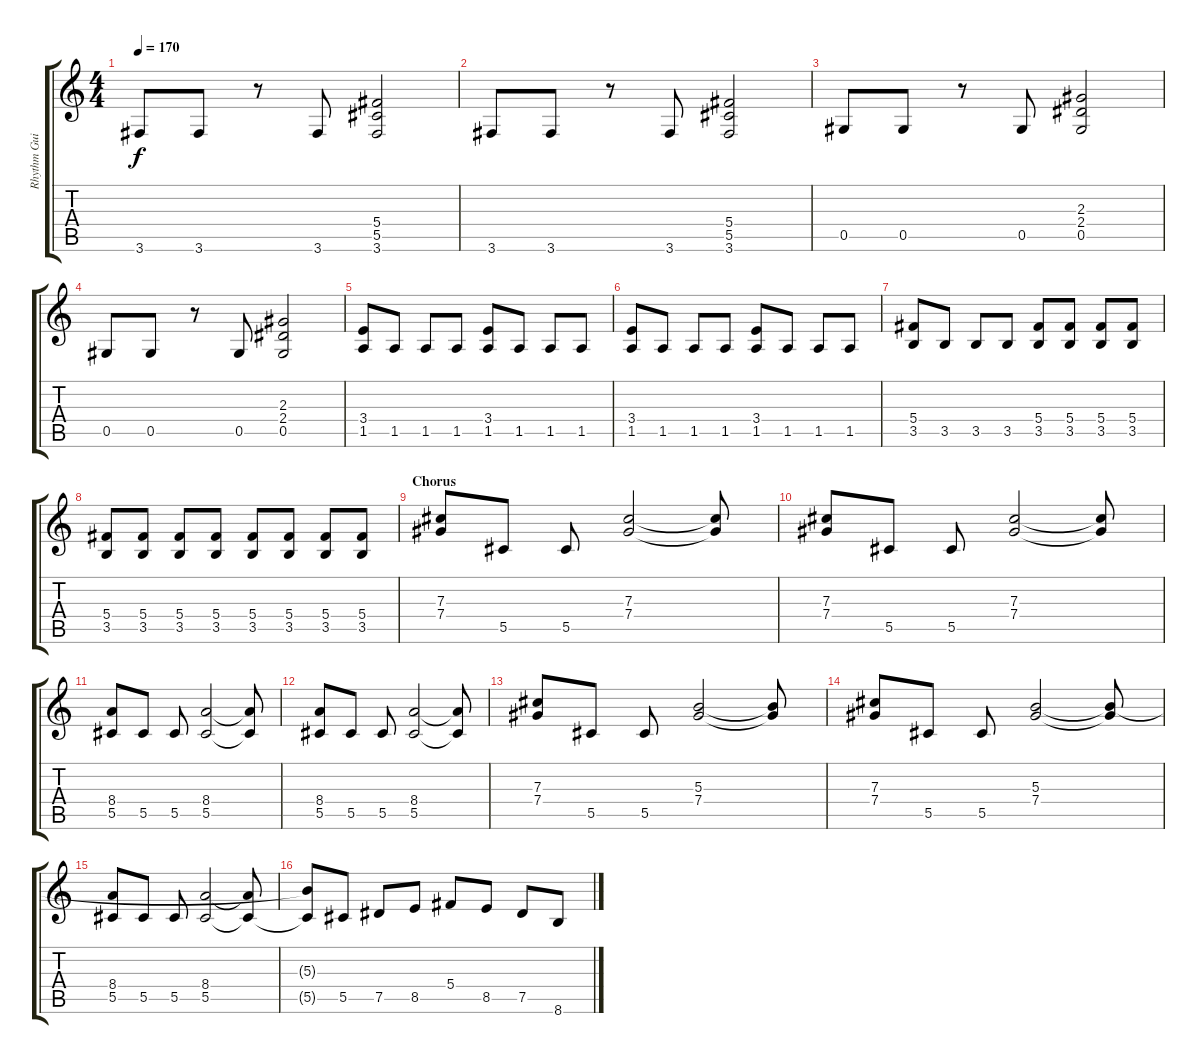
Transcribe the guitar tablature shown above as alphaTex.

\track ("Rhythm Guitar" "Rhythm Gui") {instrument distortionguitar}
\staff {score tabs}
\tuning (Eb4 Bb3 Gb3 Db3 Ab2 Eb2) {hide}
\ts (4 4)
\tempo 170
\clef g2
\ks c
3.6.8{dy f} 3.6.8 r.8 3.6.8 (5.4 5.5 3.6).2 |
3.6.8 3.6.8 r.8 3.6.8 (5.4 5.5 3.6).2 |
0.5.8 0.5.8 r.8 0.5.8 (2.3 2.4 0.5).2 |
0.5.8 0.5.8 r.8 0.5.8 (2.3 2.4 0.5).2 |
(3.4 1.5).8 1.5.8 1.5.8 1.5.8 (3.4 1.5).8 1.5.8 1.5.8 1.5.8 |
(3.4 1.5).8 1.5.8 1.5.8 1.5.8 (3.4 1.5).8 1.5.8 1.5.8 1.5.8 |
(5.4 3.5).8 3.5.8 3.5.8 3.5.8 (5.4 3.5).8 (5.4 3.5).8 (5.4 3.5).8 (5.4 3.5).8 |
(5.4 3.5).8 (5.4 3.5).8 (5.4 3.5).8 (5.4 3.5).8 (5.4 3.5).8 (5.4 3.5).8 (5.4 3.5).8 (5.4 3.5).8 |
\section ("" "Chorus")
(7.3 7.4).8{volume 13 balance 8} 5.5.8 5.5.8 (7.3 7.4).2 (7.3{t} 7.4{t}).8 |
(7.3 7.4).8 5.5.8 5.5.8 (7.3 7.4).2 (7.3{t} 7.4{t}).8 |
(8.4 5.5).8 5.5.8 5.5.8 (8.4 5.5).2 (8.4{t} 5.5{t}).8 |
(8.4 5.5).8 5.5.8 5.5.8 (8.4 5.5).2 (8.4{t} 5.5{t}).8 |
(7.3 7.4).8 5.5.8 5.5.8 (5.3 7.4).2 (5.3{t} 7.4{t}).8 |
(7.3 7.4).8 5.5.8 5.5.8 (5.3 7.4).2 (5.3{t} 7.4{t}).8 |
(8.4 5.5).8 5.5.8 5.5.8 (8.4 5.5).2 (8.4{t} 5.5{t}).8 |
(5.3{t} 5.5{t}).8 5.5.8 7.5.8 8.5.8 5.4.8 8.5.8 7.5.8 8.6.8
